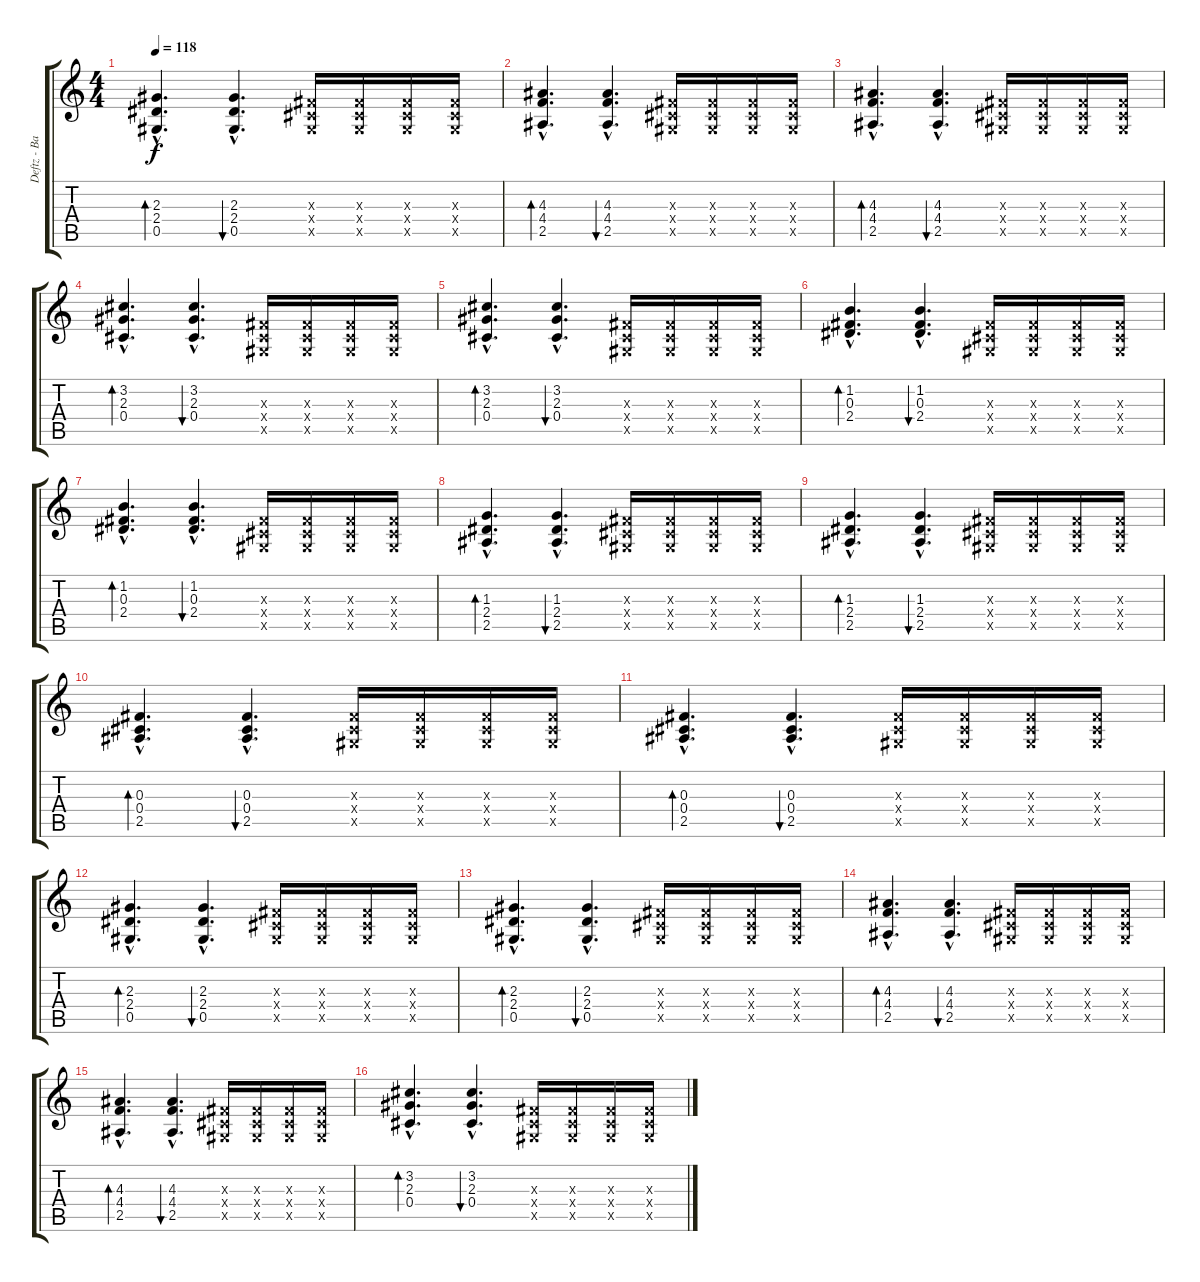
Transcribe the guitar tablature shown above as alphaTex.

\track ("Deftz - Base" "Deftz - Ba") {instrument acousticguitarsteel}
\staff {score tabs}
\tuning (Eb4 Bb3 Gb3 Db3 Ab2 Eb2) {hide}
\ts (4 4)
\tempo 118
\clef g2
\ks c
(2.3{hac} 2.4{hac} 0.5{hac}).4{d bd 120 dy f} (2.3{hac} 2.4{hac} 0.5{hac}).4{d bu 120} (0.3{x} 0.4{x} 0.5{x}).16 (0.3{x} 0.4{x} 0.5{x}).16 (0.3{x} 0.4{x} 0.5{x}).16 (0.3{x} 0.4{x} 0.5{x}).16 |
(4.3{hac} 4.4{hac} 2.5{hac}).4{d bd 120} (4.3{hac} 4.4{hac} 2.5{hac}).4{d bu 120} (0.3{x} 0.4{x} 0.5{x}).16 (0.3{x} 0.4{x} 0.5{x}).16 (0.3{x} 0.4{x} 0.5{x}).16 (0.3{x} 0.4{x} 0.5{x}).16 |
(4.3{hac} 4.4{hac} 2.5{hac}).4{d bd 120} (4.3{hac} 4.4{hac} 2.5{hac}).4{d bu 120} (0.3{x} 0.4{x} 0.5{x}).16 (0.3{x} 0.4{x} 0.5{x}).16 (0.3{x} 0.4{x} 0.5{x}).16 (0.3{x} 0.4{x} 0.5{x}).16 |
(3.2{hac} 2.3{hac} 0.4{hac}).4{d bd 120} (3.2{hac} 2.3{hac} 0.4{hac}).4{d bu 120} (0.3{x} 0.4{x} 0.5{x}).16 (0.3{x} 0.4{x} 0.5{x}).16 (0.3{x} 0.4{x} 0.5{x}).16 (0.3{x} 0.4{x} 0.5{x}).16 |
(3.2{hac} 2.3{hac} 0.4{hac}).4{d bd 120} (3.2{hac} 2.3{hac} 0.4{hac}).4{d bu 120} (0.3{x} 0.4{x} 0.5{x}).16 (0.3{x} 0.4{x} 0.5{x}).16 (0.3{x} 0.4{x} 0.5{x}).16 (0.3{x} 0.4{x} 0.5{x}).16 |
(1.2{hac} 0.3{hac} 2.4{hac}).4{d bd 120} (1.2{hac} 0.3{hac} 2.4{hac}).4{d bu 120} (0.3{x} 0.4{x} 0.5{x}).16 (0.3{x} 0.4{x} 0.5{x}).16 (0.3{x} 0.4{x} 0.5{x}).16 (0.3{x} 0.4{x} 0.5{x}).16 |
(1.2{hac} 0.3{hac} 2.4{hac}).4{d bd 120} (1.2{hac} 0.3{hac} 2.4{hac}).4{d bu 120} (0.3{x} 0.4{x} 0.5{x}).16 (0.3{x} 0.4{x} 0.5{x}).16 (0.3{x} 0.4{x} 0.5{x}).16 (0.3{x} 0.4{x} 0.5{x}).16 |
(1.3{hac} 2.4{hac} 2.5{hac}).4{d bd 120} (1.3{hac} 2.4{hac} 2.5{hac}).4{d bu 120} (0.3{x} 0.4{x} 0.5{x}).16 (0.3{x} 0.4{x} 0.5{x}).16 (0.3{x} 0.4{x} 0.5{x}).16 (0.3{x} 0.4{x} 0.5{x}).16 |
(1.3{hac} 2.4{hac} 2.5{hac}).4{d bd 120} (1.3{hac} 2.4{hac} 2.5{hac}).4{d bu 120} (0.3{x} 0.4{x} 0.5{x}).16 (0.3{x} 0.4{x} 0.5{x}).16 (0.3{x} 0.4{x} 0.5{x}).16 (0.3{x} 0.4{x} 0.5{x}).16 |
(0.3{hac} 0.4{hac} 2.5{hac}).4{d bd 120} (0.3{hac} 0.4{hac} 2.5{hac}).4{d bu 120} (0.3{x} 0.4{x} 0.5{x}).16 (0.3{x} 0.4{x} 0.5{x}).16 (0.3{x} 0.4{x} 0.5{x}).16 (0.3{x} 0.4{x} 0.5{x}).16 |
(0.3{hac} 0.4{hac} 2.5{hac}).4{d bd 120} (0.3{hac} 0.4{hac} 2.5{hac}).4{d bu 120} (0.3{x} 0.4{x} 0.5{x}).16 (0.3{x} 0.4{x} 0.5{x}).16 (0.3{x} 0.4{x} 0.5{x}).16 (0.3{x} 0.4{x} 0.5{x}).16 |
(2.3{hac} 2.4{hac} 0.5{hac}).4{d bd 120} (2.3{hac} 2.4{hac} 0.5{hac}).4{d bu 120} (0.3{x} 0.4{x} 0.5{x}).16 (0.3{x} 0.4{x} 0.5{x}).16 (0.3{x} 0.4{x} 0.5{x}).16 (0.3{x} 0.4{x} 0.5{x}).16 |
(2.3{hac} 2.4{hac} 0.5{hac}).4{d bd 120} (2.3{hac} 2.4{hac} 0.5{hac}).4{d bu 120} (0.3{x} 0.4{x} 0.5{x}).16 (0.3{x} 0.4{x} 0.5{x}).16 (0.3{x} 0.4{x} 0.5{x}).16 (0.3{x} 0.4{x} 0.5{x}).16 |
(4.3{hac} 4.4{hac} 2.5{hac}).4{d bd 120} (4.3{hac} 4.4{hac} 2.5{hac}).4{d bu 120} (0.3{x} 0.4{x} 0.5{x}).16 (0.3{x} 0.4{x} 0.5{x}).16 (0.3{x} 0.4{x} 0.5{x}).16 (0.3{x} 0.4{x} 0.5{x}).16 |
(4.3{hac} 4.4{hac} 2.5{hac}).4{d bd 120} (4.3{hac} 4.4{hac} 2.5{hac}).4{d bu 120} (0.3{x} 0.4{x} 0.5{x}).16 (0.3{x} 0.4{x} 0.5{x}).16 (0.3{x} 0.4{x} 0.5{x}).16 (0.3{x} 0.4{x} 0.5{x}).16 |
(3.2{hac} 2.3{hac} 0.4{hac}).4{d bd 120} (3.2{hac} 2.3{hac} 0.4{hac}).4{d bu 120} (0.3{x} 0.4{x} 0.5{x}).16 (0.3{x} 0.4{x} 0.5{x}).16 (0.3{x} 0.4{x} 0.5{x}).16 (0.3{x} 0.4{x} 0.5{x}).16
